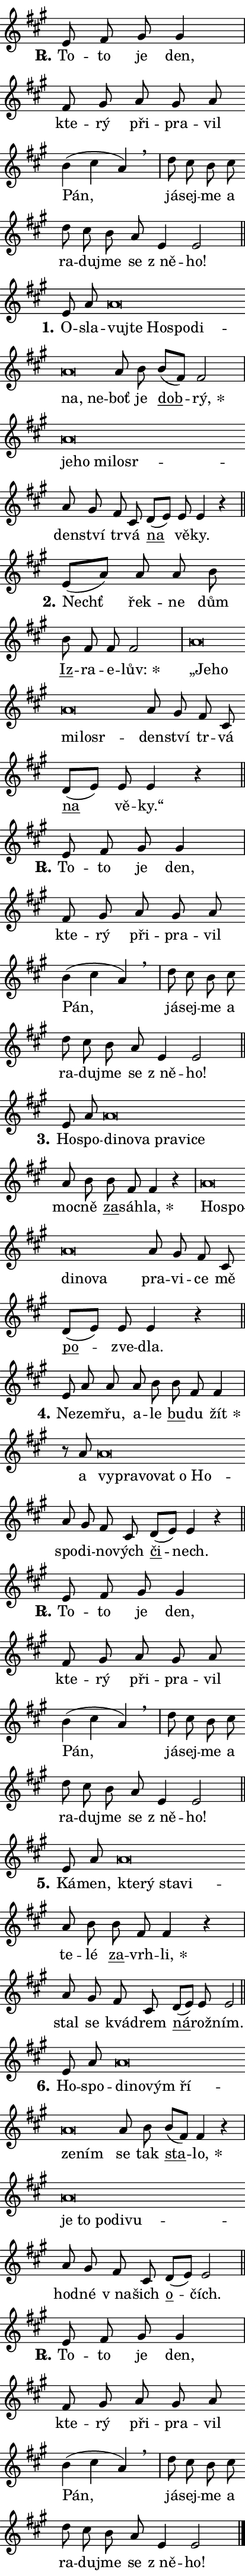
\version "2.24.0"
\header { tagline = "" }
\paper {
  indent = 0\cm
  top-margin = 0\cm
  right-margin = 0\cm
  bottom-margin = 0\cm
  left-margin = 0\cm
  paper-width = 7\cm
  page-breaking = #ly:one-page-breaking
  system-system-spacing.basic-distance = #11
  score-system-spacing.basic-distance = #11
  ragged-last = ##f
}


%% Author: Thomas Morley
%% https://lists.gnu.org/archive/html/lilypond-user/2020-05/msg00002.html
#(define (line-position grob)
"Returns position of @var[grob} in current system:
   @code{'start}, if at first time-step
   @code{'end}, if at last time-step
   @code{'middle} otherwise
"
  (let* ((col (ly:item-get-column grob))
         (ln (ly:grob-object col 'left-neighbor))
         (rn (ly:grob-object col 'right-neighbor))
         (col-to-check-left (if (ly:grob? ln) ln col))
         (col-to-check-right (if (ly:grob? rn) rn col))
         (break-dir-left
           (and
             (ly:grob-property col-to-check-left 'non-musical #f)
             (ly:item-break-dir col-to-check-left)))
         (break-dir-right
           (and
             (ly:grob-property col-to-check-right 'non-musical #f)
             (ly:item-break-dir col-to-check-right))))
        (cond ((eqv? 1 break-dir-left) 'start)
              ((eqv? -1 break-dir-right) 'end)
              (else 'middle))))

#(define (tranparent-at-line-position vctor)
  (lambda (grob)
  "Relying on @code{line-position} select the relevant enry from @var{vctor}.
Used to determine transparency,"
    (case (line-position grob)
      ((end) (not (vector-ref vctor 0)))
      ((middle) (not (vector-ref vctor 1)))
      ((start) (not (vector-ref vctor 2))))))

noteHeadBreakVisibility =
#(define-music-function (break-visibility)(vector?)
"Makes @code{NoteHead}s transparent relying on @var{break-visibility}"
#{
  \override NoteHead.transparent =
    #(tranparent-at-line-position break-visibility)
#})

#(define delete-ledgers-for-transparent-note-heads
  (lambda (grob)
    "Reads whether a @code{NoteHead} is transparent.
If so this @code{NoteHead} is removed from @code{'note-heads} from
@var{grob}, which is supposed to be @code{LedgerLineSpanner}.
As a result ledgers are not printed for this @code{NoteHead}"
    (let* ((nhds-array (ly:grob-object grob 'note-heads))
           (nhds-list
             (if (ly:grob-array? nhds-array)
                 (ly:grob-array->list nhds-array)
                 '()))
           ;; Relies on the transparent-property being done before
           ;; Staff.LedgerLineSpanner.after-line-breaking is executed.
           ;; This is fragile ...
           (to-keep
             (remove
               (lambda (nhd)
                 (ly:grob-property nhd 'transparent #f))
               nhds-list)))
      ;; TODO find a better method to iterate over grob-arrays, similiar
      ;; to filter/remove etc for lists
      ;; For now rebuilt from scratch
      (set! (ly:grob-object grob 'note-heads)  '())
      (for-each
        (lambda (nhd)
          (ly:pointer-group-interface::add-grob grob 'note-heads nhd))
        to-keep))))

hideNotes = {
  \noteHeadBreakVisibility #begin-of-line-visible
}
unHideNotes = {
  \noteHeadBreakVisibility #all-visible
}

% work-around for resetting accidentals
% https://lilypond.org/doc/v2.23/Documentation/notation/displaying-rhythms#unmetered-music
cadenzaMeasure = {
  \cadenzaOff
  \partial 1024 s1024
  \cadenzaOn
}

#(define-markup-command (accent layout props text) (markup?)
  "Underline accented syllable"
  (interpret-markup layout props
    #{\markup \override #'(offset . 4.3) \underline { #text }#}))

responsum = \markup \concat {
  "R" \hspace #-1.05 \path #0.1 #'((moveto 0 0.07) (lineto 0.9 0.8)) \hspace #0.05 "."
}

\layout {
    \context {
        \Staff
        \remove "Time_signature_engraver"
        \override LedgerLineSpanner.after-line-breaking = #delete-ledgers-for-transparent-note-heads
    }
    \context {
        \Voice {
            \override NoteHead.output-attributes = #'((class . "notehead"))
            \override Hairpin.height = #0.55
        }
    }
    \context {
        \Lyrics {
            \override StanzaNumber.output-attributes = #'((class . "stanzanumber"))
            \override LyricSpace.minimum-distance = #0.9
            \override LyricText.font-name = #"TeX Gyre Schola"
            \override LyricText.font-size = 1
            \override StanzaNumber.font-name = #"TeX Gyre Schola Bold"
            \override StanzaNumber.font-size = 1
        }
    }
}

% magnetic-lyrics.ily
%
%   written by
%     Jean Abou Samra <jean@abou-samra.fr>
%     Werner Lemberg <wl@gnu.org>
%
%   adapted by
%     Jiri Hon <jiri.hon@gmail.com>
%
% Version 2022-Apr-15

% https://www.mail-archive.com/lilypond-user@gnu.org/msg149350.html

#(define (Left_hyphen_pointer_engraver context)
   "Collect syllable-hyphen-syllable occurrences in lyrics and store
them in properties.  This engraver only looks to the left.  For
example, if the lyrics input is @code{foo -- bar}, it does the
following.

@itemize @bullet
@item
Set the @code{text} property of the @code{LyricHyphen} grob between
@q{foo} and @q{bar} to @code{foo}.

@item
Set the @code{left-hyphen} property of the @code{LyricText} grob with
text @q{foo} to the @code{LyricHyphen} grob between @q{foo} and
@q{bar}.
@end itemize

Use this auxiliary engraver in combination with the
@code{lyric-@/text::@/apply-@/magnetic-@/offset!} hook."
   (let ((hyphen #f)
         (text #f))
     (make-engraver
      (acknowledgers
       ((lyric-syllable-interface engraver grob source-engraver)
        (set! text grob)))
      (end-acknowledgers
       ((lyric-hyphen-interface engraver grob source-engraver)
        ;(when (not (grob::has-interface grob 'lyric-space-interface))
          (set! hyphen grob)));)
      ((stop-translation-timestep engraver)
       (when (and text hyphen)
         (ly:grob-set-object! text 'left-hyphen hyphen))
       (set! text #f)
       (set! hyphen #f)))))

#(define (lyric-text::apply-magnetic-offset! grob)
   "If the space between two syllables is less than the value in
property @code{LyricText@/.details@/.squash-threshold}, move the right
syllable to the left so that it gets concatenated with the left
syllable.

Use this function as a hook for
@code{LyricText@/.after-@/line-@/breaking} if the
@code{Left_@/hyphen_@/pointer_@/engraver} is active."
   (let ((hyphen (ly:grob-object grob 'left-hyphen #f)))
     (when hyphen
       (let ((left-text (ly:spanner-bound hyphen LEFT)))
         (when (grob::has-interface left-text 'lyric-syllable-interface)
           (let* ((common (ly:grob-common-refpoint grob left-text X))
                  (this-x-ext (ly:grob-extent grob common X))
                  (left-x-ext
                   (begin
                     ;; Trigger magnetism for left-text.
                     (ly:grob-property left-text 'after-line-breaking)
                     (ly:grob-extent left-text common X)))
                  ;; `delta` is the gap width between two syllables.
                  (delta (- (interval-start this-x-ext)
                            (interval-end left-x-ext)))
                  (details (ly:grob-property grob 'details))
                  (threshold (assoc-get 'squash-threshold details 0.2)))
             (when (< delta threshold)
               (let* (;; We have to manipulate the input text so that
                      ;; ligatures crossing syllable boundaries are not
                      ;; disabled.  For languages based on the Latin
                      ;; script this is essentially a beautification.
                      ;; However, for non-Western scripts it can be a
                      ;; necessity.
                      (lt (ly:grob-property left-text 'text))
                      (rt (ly:grob-property grob 'text))
                      (is-space (grob::has-interface hyphen 'lyric-space-interface))
                      (space (if is-space " " ""))
                      (space-markup (grob-interpret-markup grob " "))
                      (space-size (interval-length (ly:stencil-extent space-markup X)))
                      (extra-delta (if is-space space-size 0))
                      ;; Append new syllable.
                      (ltrt-space (if (and (string? lt) (string? rt))
                                (string-append lt space rt)
                                (make-concat-markup (list lt space rt))))
                      ;; Right-align `ltrt` to the right side.
                      (ltrt-space-markup (grob-interpret-markup
                               grob
                               (make-translate-markup
                                (cons (interval-length this-x-ext) 0)
                                (make-right-align-markup ltrt-space)))))
                 (begin
                   ;; Don't print `left-text`.
                   (ly:grob-set-property! left-text 'stencil #f)
                   ;; Set text and stencil (which holds all collected
                   ;; syllables so far) and shift it to the left.
                   (ly:grob-set-property! grob 'text ltrt-space)
                   (ly:grob-set-property! grob 'stencil ltrt-space-markup)
                   (ly:grob-translate-axis! grob (- (- delta extra-delta)) X))))))))))


#(define (lyric-hyphen::displace-bounds-first grob)
   ;; Make very sure this callback isn't triggered too early.
   (let ((left (ly:spanner-bound grob LEFT))
         (right (ly:spanner-bound grob RIGHT)))
     (ly:grob-property left 'after-line-breaking)
     (ly:grob-property right 'after-line-breaking)
     (ly:lyric-hyphen::print grob)))

squashThreshold = #0.4

\layout {
  \context {
    \Lyrics
    \consists #Left_hyphen_pointer_engraver
    \override LyricText.after-line-breaking =
      #lyric-text::apply-magnetic-offset!
    \override LyricHyphen.stencil = #lyric-hyphen::displace-bounds-first
    \override LyricText.details.squash-threshold = \squashThreshold
    \override LyricHyphen.minimum-distance = 0
    \override LyricHyphen.minimum-length = \squashThreshold
  }
}

squash = \override LyricText.details.squash-threshold = 9999
unSquash = \override LyricText.details.squash-threshold = \squashThreshold

left = \override LyricText.self-alignment-X = #LEFT
unLeft = \revert LyricText.self-alignment-X

starOffset = #(lambda (grob) 
                (let ((x_offset (ly:self-alignment-interface::aligned-on-x-parent grob)))
                  (if (= x_offset 0) 0 (+ x_offset 1.2))))

star = #(define-music-function (syllable)(string?)
"Append star separator at the end of a syllable"
#{
  \once \override LyricText.X-offset = #starOffset
  \lyricmode { \markup {
    #syllable
    \override #'((font-name . "TeX Gyre Schola Bold")) \hspace #0.2 \lower #0.65 \larger "*"
  } }
#})

starAccent = #(define-music-function (syllable)(string?)
"Append star separator at the end of a syllable and make accent"
#{
  \once \override LyricText.X-offset = #starOffset
  \lyricmode { \markup {
    \accent #syllable
    \override #'((font-name . "TeX Gyre Schola Bold")) \hspace #0.2 \lower #0.65 \larger "*"
  } }
#})

breath = #(define-music-function (syllable)(string?)
"Append breathing indicator at the end of a syllable"
#{
  \lyricmode { \markup { #syllable "+" } }
#})

optionalBreath = #(define-music-function (syllable)(string?)
"Append optional breathing indicator at the end of a syllable"
#{
  \lyricmode { \markup { #syllable "(+)" } }
#})


\score {
    <<
        \new Voice = "melody" { \cadenzaOn \key a \major \relative { e'8 fis gis gis4 \cadenzaMeasure \bar "|" fis8 gis a gis a \bar "" b4( cis a) \breathe \cadenzaMeasure \bar "|" d8 cis b cis \bar "" d cis b a \bar "" e4 e2 \cadenzaMeasure \bar "||" \break } }
        \new Lyrics \lyricsto "melody" { \lyricmode { \set stanza = \responsum
To -- to je den, kte -- rý při -- pra -- vil Pán, já -- sej -- me a ra -- du -- jme se "z ně" -- ho! } }
    >>
    \layout {}
}

\score {
    <<
        \new Voice = "melody" { \cadenzaOn \key a \major \relative { e'8 a a\breve*1/16 \hideNotes \breve*1/16 \bar "" \breve*1/16 \bar "" \breve*1/16 \bar "" \breve*1/16 \bar "" \breve*1/16 \breve*1/16 \bar "" \unHideNotes a8 b \bar "" b[( fis)] fis2 \cadenzaMeasure \bar "|" a\breve*1/16 \hideNotes \breve*1/16 \bar "" \breve*1/16 \bar "" \breve*1/16 \breve*1/16 \bar "" \unHideNotes a8 gis fis cis \bar "" d[( e)] e e4 r \cadenzaMeasure \bar "||" \break } }
        \new Lyrics \lyricsto "melody" { \lyricmode { \set stanza = "1."
O -- sla -- \left vuj -- \squash te Ho -- spo -- di -- na, ne -- \unLeft \unSquash boť je \markup \accent dob -- \star rý, \left je -- \squash ho mi -- lo -- sr -- \unLeft \unSquash den -- ství tr -- vá \markup \accent na vě -- ky. } }
    >>
    \layout {}
}

\score {
    <<
        \new Voice = "melody" { \cadenzaOn \key a \major \relative { e'8[( a)] a a b \bar "" b fis fis fis2 \cadenzaMeasure \bar "|" a\breve*1/16 \hideNotes \breve*1/16 \bar "" \breve*1/16 \bar "" \breve*1/16 \breve*1/16 \bar "" \unHideNotes a8 gis fis cis \bar "" d[( e)] e e4 r \cadenzaMeasure \bar "||" \break } }
        \new Lyrics \lyricsto "melody" { \lyricmode { \set stanza = "2."
Nechť řek -- ne dům \markup \accent Iz -- ra -- e -- \star lův: \left „Je -- \squash ho mi -- lo -- sr -- \unLeft \unSquash den -- ství tr -- vá \markup \accent na vě -- ky.“ } }
    >>
    \layout {}
}

\score {
    <<
        \new Voice = "melody" { \cadenzaOn \key a \major \relative { e'8 fis gis gis4 \cadenzaMeasure \bar "|" fis8 gis a gis a \bar "" b4( cis a) \breathe \cadenzaMeasure \bar "|" d8 cis b cis \bar "" d cis b a \bar "" e4 e2 \cadenzaMeasure \bar "||" \break } }
        \new Lyrics \lyricsto "melody" { \lyricmode { \set stanza = \responsum
To -- to je den, kte -- rý při -- pra -- vil Pán, já -- sej -- me a ra -- du -- jme se "z ně" -- ho! } }
    >>
    \layout {}
}

\score {
    <<
        \new Voice = "melody" { \cadenzaOn \key a \major \relative { e'8 a a\breve*1/16 \hideNotes \breve*1/16 \bar "" \breve*1/16 \bar "" \breve*1/16 \bar "" \breve*1/16 \breve*1/16 \bar "" \unHideNotes a8 b \bar "" b fis fis4 r \cadenzaMeasure \bar "|" a\breve*1/16 \hideNotes \breve*1/16 \bar "" \breve*1/16 \bar "" \breve*1/16 \breve*1/16 \bar "" \unHideNotes a8 gis fis cis \bar "" d[( e)] e e4 r \cadenzaMeasure \bar "||" \break } }
        \new Lyrics \lyricsto "melody" { \lyricmode { \set stanza = "3."
Ho -- spo -- \left di -- \squash no -- va pra -- vi -- ce \unLeft \unSquash moc -- ně \markup \accent za -- sáh -- \star la, \left Ho -- \squash spo -- di -- no -- va \unLeft \unSquash pra -- vi -- ce mě \markup \accent po -- zve -- dla. } }
    >>
    \layout {}
}

\score {
    <<
        \new Voice = "melody" { \cadenzaOn \key a \major \relative { e'8 a a a b \bar "" b fis fis4 \cadenzaMeasure \bar "|" r8 a a\breve*1/16 \hideNotes \breve*1/16 \bar "" \breve*1/16 \bar "" \breve*1/16 \bar "" \breve*1/16 \breve*1/16 \bar "" \unHideNotes a8 gis fis cis \bar "" d[( e)] e4 r \cadenzaMeasure \bar "||" \break } }
        \new Lyrics \lyricsto "melody" { \lyricmode { \set stanza = "4."
Ne -- ze -- mřu, a -- le \markup \accent bu -- du \star žít a \left vy -- \squash pra -- vo -- vat o Ho -- \unLeft \unSquash spo -- di -- no -- vých \markup \accent či -- nech. } }
    >>
    \layout {}
}

\score {
    <<
        \new Voice = "melody" { \cadenzaOn \key a \major \relative { e'8 fis gis gis4 \cadenzaMeasure \bar "|" fis8 gis a gis a \bar "" b4( cis a) \breathe \cadenzaMeasure \bar "|" d8 cis b cis \bar "" d cis b a \bar "" e4 e2 \cadenzaMeasure \bar "||" \break } }
        \new Lyrics \lyricsto "melody" { \lyricmode { \set stanza = \responsum
To -- to je den, kte -- rý při -- pra -- vil Pán, já -- sej -- me a ra -- du -- jme se "z ně" -- ho! } }
    >>
    \layout {}
}

\score {
    <<
        \new Voice = "melody" { \cadenzaOn \key a \major \relative { e'8 a a\breve*1/16 \hideNotes \breve*1/16 \bar "" \breve*1/16 \breve*1/16 \bar "" \unHideNotes a8 b \bar "" b fis fis4 r \cadenzaMeasure \bar "|" a8 gis fis cis \bar "" d[( e)] e e2 \cadenzaMeasure \bar "||" \break } }
        \new Lyrics \lyricsto "melody" { \lyricmode { \set stanza = "5."
Ká -- men, \left kte -- \squash rý sta -- vi -- \unLeft \unSquash te -- lé \markup \accent za -- vrh -- \star li, stal se kvá -- drem \markup \accent ná -- rož -- ním. } }
    >>
    \layout {}
}

\score {
    <<
        \new Voice = "melody" { \cadenzaOn \key a \major \relative { e'8 a a\breve*1/16 \hideNotes \breve*1/16 \bar "" \breve*1/16 \bar "" \breve*1/16 \bar "" \breve*1/16 \breve*1/16 \bar "" \unHideNotes a8 b \bar "" b[( fis)] fis4 r \cadenzaMeasure \bar "|" a\breve*1/16 \hideNotes \breve*1/16 \bar "" \breve*1/16 \bar "" \breve*1/16 \breve*1/16 \bar "" \unHideNotes a8 gis fis cis \bar "" d[( e)] e2 \cadenzaMeasure \bar "||" \break } }
        \new Lyrics \lyricsto "melody" { \lyricmode { \set stanza = "6."
Ho -- spo -- \left di -- \squash no -- vým ří -- ze -- ním \unLeft \unSquash se tak \markup \accent sta -- \star lo, \left je \squash to po -- di -- vu -- \unLeft \unSquash hod -- né "v na" -- šich \markup \accent o -- čích. } }
    >>
    \layout {}
}

\score {
    <<
        \new Voice = "melody" { \cadenzaOn \key a \major \relative { e'8 fis gis gis4 \cadenzaMeasure \bar "|" fis8 gis a gis a \bar "" b4( cis a) \breathe \cadenzaMeasure \bar "|" d8 cis b cis \bar "" d cis b a \bar "" e4 e2 \cadenzaMeasure \bar "||" \break } \bar "|." }
        \new Lyrics \lyricsto "melody" { \lyricmode { \set stanza = \responsum
To -- to je den, kte -- rý při -- pra -- vil Pán, já -- sej -- me a ra -- du -- jme se "z ně" -- ho! } }
    >>
    \layout {}
}
